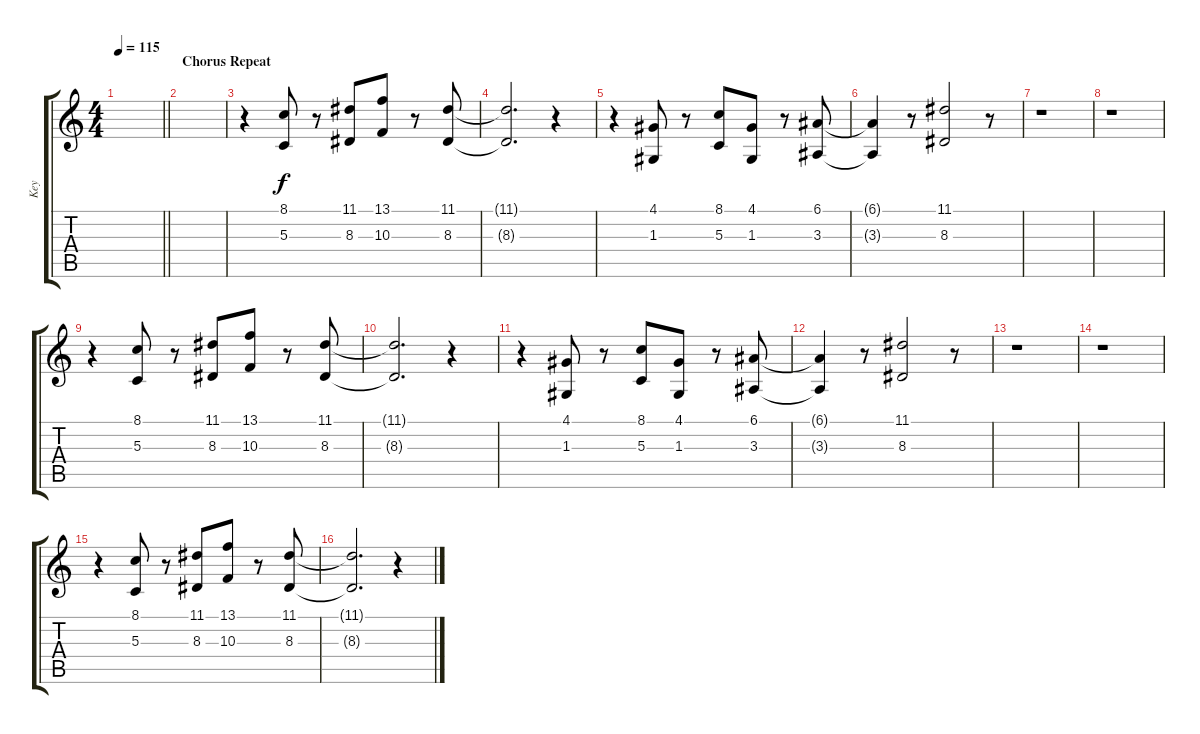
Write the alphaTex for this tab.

\track ("Key" "Key") {instrument brasssection}
\staff {score tabs}
\tuning (E4 B3 G3 D3 A2 E2) {hide}
\ts (4 4)
\tempo 115
\clef g2
\barLineRight lightlight
\ks c
|
\section ("" "Chorus Repeat")
|
r.4 (8.1 5.3).8 r.8 (11.1 8.3).8 (13.1 10.3).8 r.8 (11.1 8.3).8 |
(11.1{t} 8.3{t}).2{d} r.4 |
r.4 (4.1 1.3).8 r.8 (8.1 5.3).8 (4.1 1.3).8 r.8 (6.1 3.3).8 |
(6.1{t} 3.3{t}).4 r.8 (11.1 8.3).2 r.8 |
r.1 |
r.1 |
r.4 (8.1 5.3).8 r.8 (11.1 8.3).8 (13.1 10.3).8 r.8 (11.1 8.3).8 |
(11.1{t} 8.3{t}).2{d} r.4 |
r.4 (4.1 1.3).8 r.8 (8.1 5.3).8 (4.1 1.3).8 r.8 (6.1 3.3).8 |
(6.1{t} 3.3{t}).4 r.8 (11.1 8.3).2 r.8 |
r.1 |
r.1 |
r.4 (8.1 5.3).8 r.8 (11.1 8.3).8 (13.1 10.3).8 r.8 (11.1 8.3).8 |
(11.1{t} 8.3{t}).2{d} r.4
